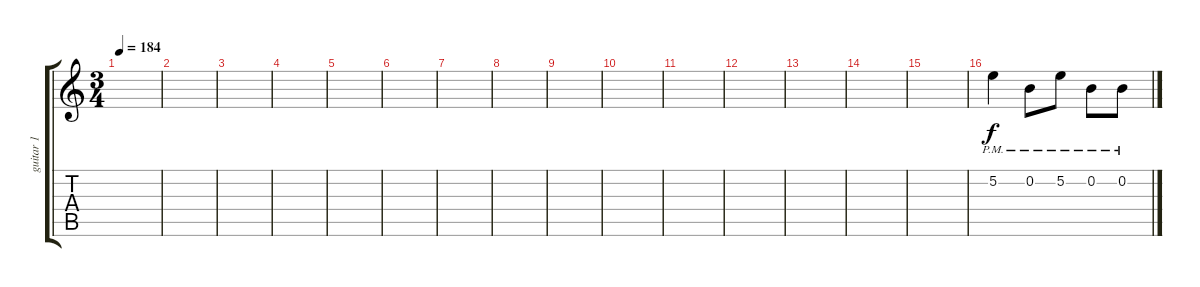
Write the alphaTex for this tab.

\track ("guitar 1" "guitar 1") {instrument overdrivenguitar}
\staff {score tabs}
\tuning (E4 B3 G3 D3 A2 E2) {hide}
\ts (3 4)
\tempo 184
\clef g2
\ks c
|
|
|
|
|
|
|
|
|
|
|
|
|
|
|
5.2{pm}.4 0.2{pm}.8 5.2{pm}.8 0.2{pm}.8 0.2{pm}.8
